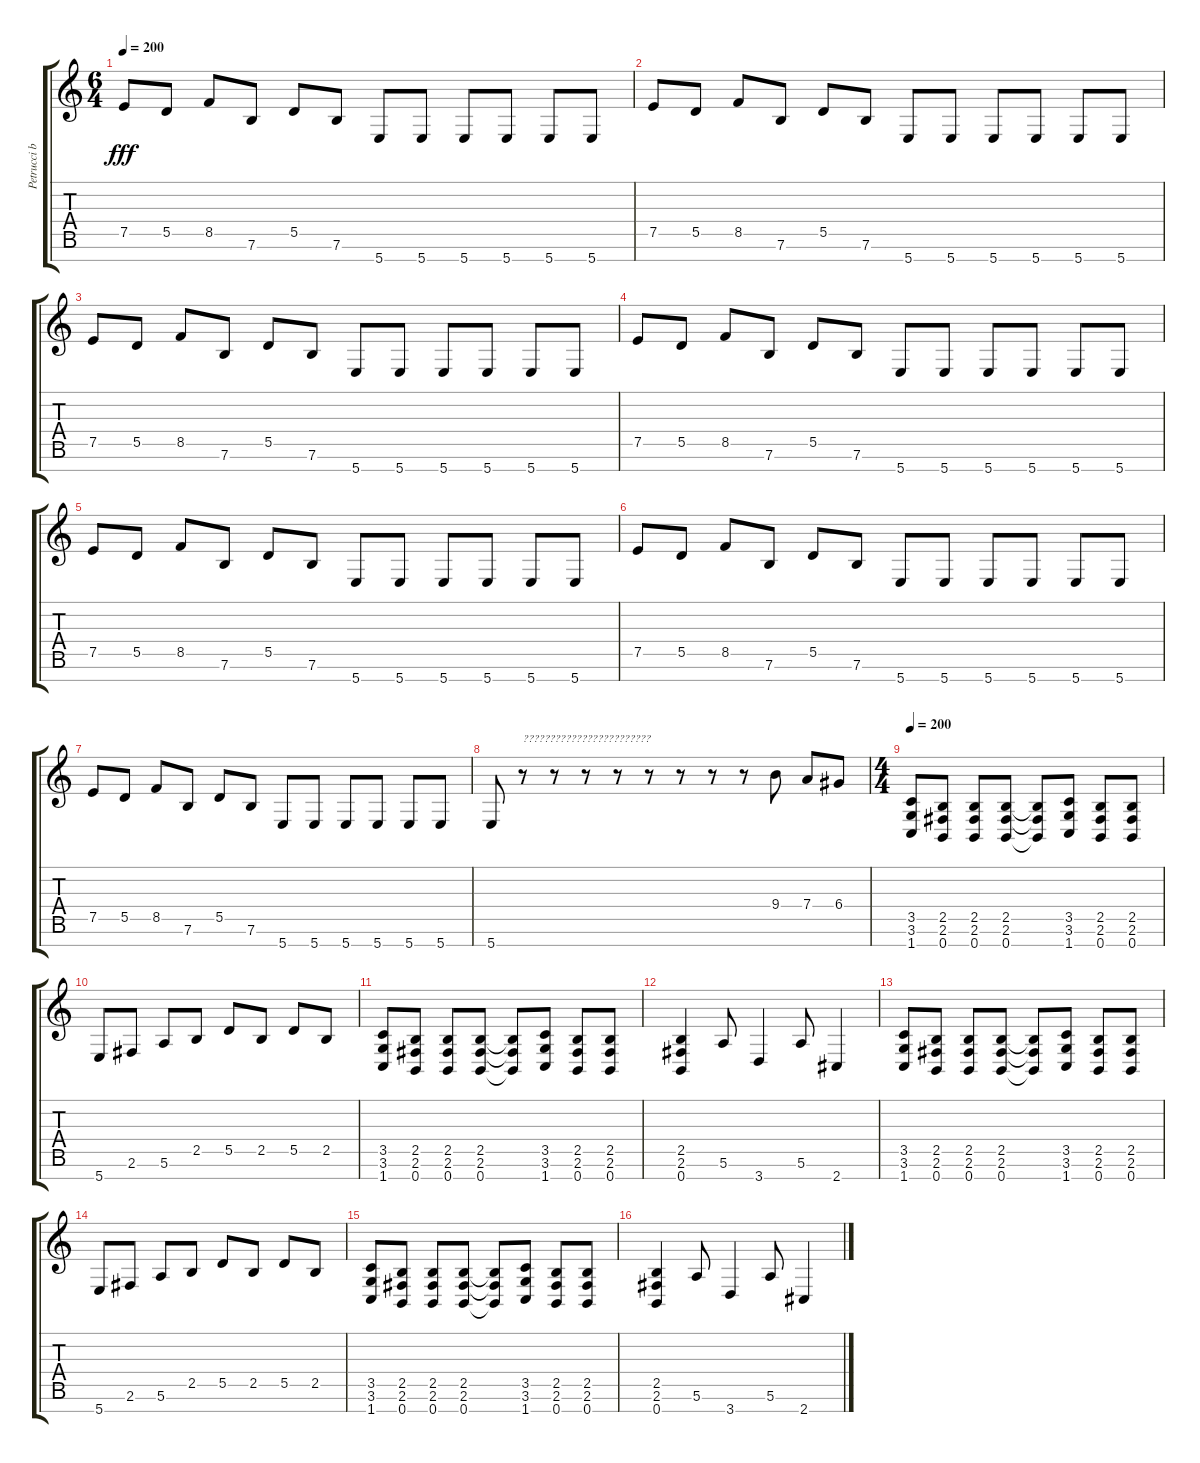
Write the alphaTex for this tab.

\track ("Petrucci base 1" "Petrucci b") {instrument distortionguitar}
\staff {score tabs}
\tuning (E4 B3 G3 D3 A2 E2 B1) {hide}
\ts (6 4)
\tempo 200
\clef g2
\ks c
7.5.8{dy fff} 5.5.8 8.5.8 7.6.8 5.5.8 7.6.8 5.7.8 5.7.8 5.7.8 5.7.8 5.7.8 5.7.8 |
7.5.8 5.5.8 8.5.8 7.6.8 5.5.8 7.6.8 5.7.8 5.7.8 5.7.8 5.7.8 5.7.8 5.7.8 |
7.5.8 5.5.8 8.5.8 7.6.8 5.5.8 7.6.8 5.7.8 5.7.8 5.7.8 5.7.8 5.7.8 5.7.8 |
7.5.8 5.5.8 8.5.8 7.6.8 5.5.8 7.6.8 5.7.8 5.7.8 5.7.8 5.7.8 5.7.8 5.7.8 |
7.5.8 5.5.8 8.5.8 7.6.8 5.5.8 7.6.8 5.7.8 5.7.8 5.7.8 5.7.8 5.7.8 5.7.8 |
7.5.8 5.5.8 8.5.8 7.6.8 5.5.8 7.6.8 5.7.8 5.7.8 5.7.8 5.7.8 5.7.8 5.7.8 |
7.5.8 5.5.8 8.5.8 7.6.8 5.5.8 7.6.8 5.7.8 5.7.8 5.7.8 5.7.8 5.7.8 5.7.8 |
5.7.8 r.8{txt "????????????????????????"} r.8 r.8 r.8 r.8 r.8 r.8 r.8 9.4.8 7.4.8 6.4.8 |
\ts (4 4)
\tempo 200
(3.5 3.6 1.7).8 (2.5 2.6 0.7).8 (2.5 2.6 0.7).8 (2.5 2.6 0.7).8 (2.5{t} 2.6{t} 0.7{t}).8 (3.5 3.6 1.7).8 (2.5 2.6 0.7).8 (2.5 2.6 0.7).8 |
5.7.8 2.6.8 5.6.8 2.5.8 5.5.8 2.5.8 5.5.8 2.5.8 |
(3.5 3.6 1.7).8 (2.5 2.6 0.7).8 (2.5 2.6 0.7).8 (2.5 2.6 0.7).8 (2.5{t} 2.6{t} 0.7{t}).8 (3.5 3.6 1.7).8 (2.5 2.6 0.7).8 (2.5 2.6 0.7).8 |
(2.5 2.6 0.7).4 5.6.8 3.7.4 5.6.8 2.7.4 |
(3.5 3.6 1.7).8 (2.5 2.6 0.7).8 (2.5 2.6 0.7).8 (2.5 2.6 0.7).8 (2.5{t} 2.6{t} 0.7{t}).8 (3.5 3.6 1.7).8 (2.5 2.6 0.7).8 (2.5 2.6 0.7).8 |
5.7.8 2.6.8 5.6.8 2.5.8 5.5.8 2.5.8 5.5.8 2.5.8 |
(3.5 3.6 1.7).8 (2.5 2.6 0.7).8 (2.5 2.6 0.7).8 (2.5 2.6 0.7).8 (2.5{t} 2.6{t} 0.7{t}).8 (3.5 3.6 1.7).8 (2.5 2.6 0.7).8 (2.5 2.6 0.7).8 |
(2.5 2.6 0.7).4 5.6.8 3.7.4 5.6.8 2.7.4
